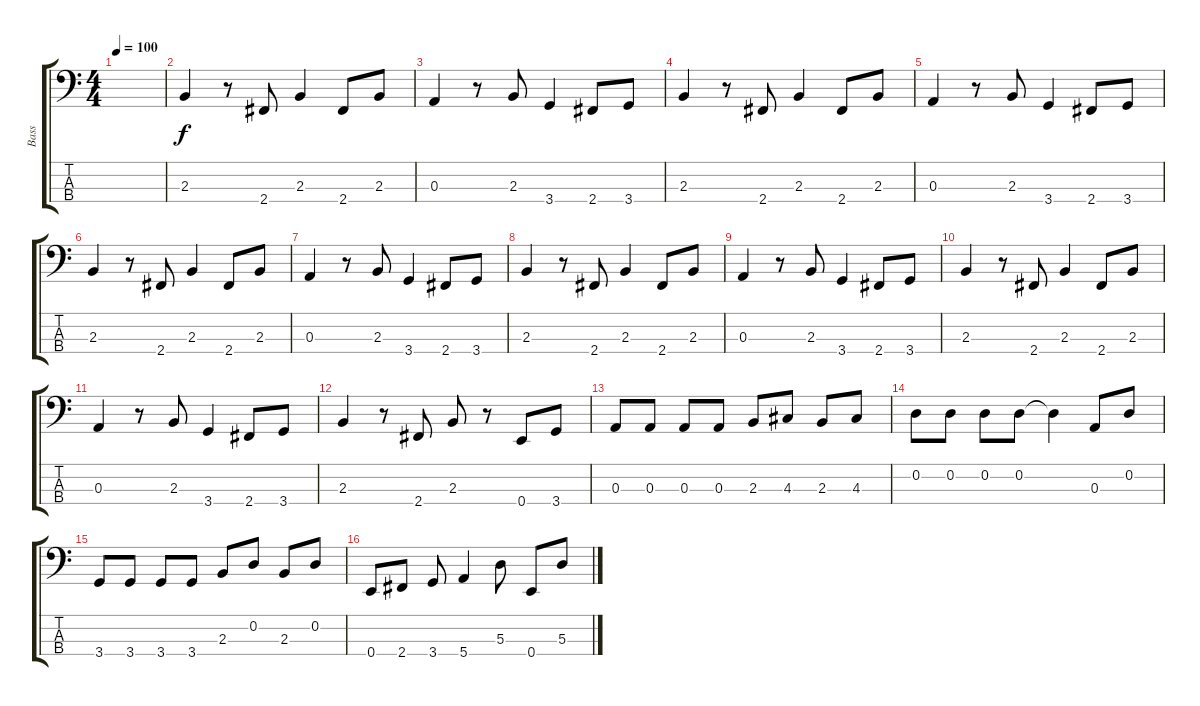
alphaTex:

\track ("Bass" "Bass") {instrument electricbasspick}
\staff {score tabs}
\tuning (G2 D2 A1 E1) {hide}
\ts (4 4)
\tempo 100
\clef f4
\ks c
|
2.3.4 r.8 2.4.8 2.3.4 2.4.8 2.3.8 |
0.3.4 r.8 2.3.8 3.4.4 2.4.8 3.4.8 |
2.3.4 r.8 2.4.8 2.3.4 2.4.8 2.3.8 |
0.3.4 r.8 2.3.8 3.4.4 2.4.8 3.4.8 |
2.3.4 r.8 2.4.8 2.3.4 2.4.8 2.3.8 |
0.3.4 r.8 2.3.8 3.4.4 2.4.8 3.4.8 |
2.3.4 r.8 2.4.8 2.3.4 2.4.8 2.3.8 |
0.3.4 r.8 2.3.8 3.4.4 2.4.8 3.4.8 |
2.3.4 r.8 2.4.8 2.3.4 2.4.8 2.3.8 |
0.3.4 r.8 2.3.8 3.4.4 2.4.8 3.4.8 |
2.3.4 r.8 2.4.8 2.3.8 r.8 0.4.8 3.4.8 |
0.3.8 0.3.8 0.3.8 0.3.8 2.3.8 4.3.8 2.3.8 4.3.8 |
0.2.8 0.2.8 0.2.8 0.2.8 0.2{t}.4 0.3.8 0.2.8 |
3.4.8 3.4.8 3.4.8 3.4.8 2.3.8 0.2.8 2.3.8 0.2.8 |
0.4.8 2.4.8 3.4.8 5.4.4 5.3.8 0.4.8 5.3.8
